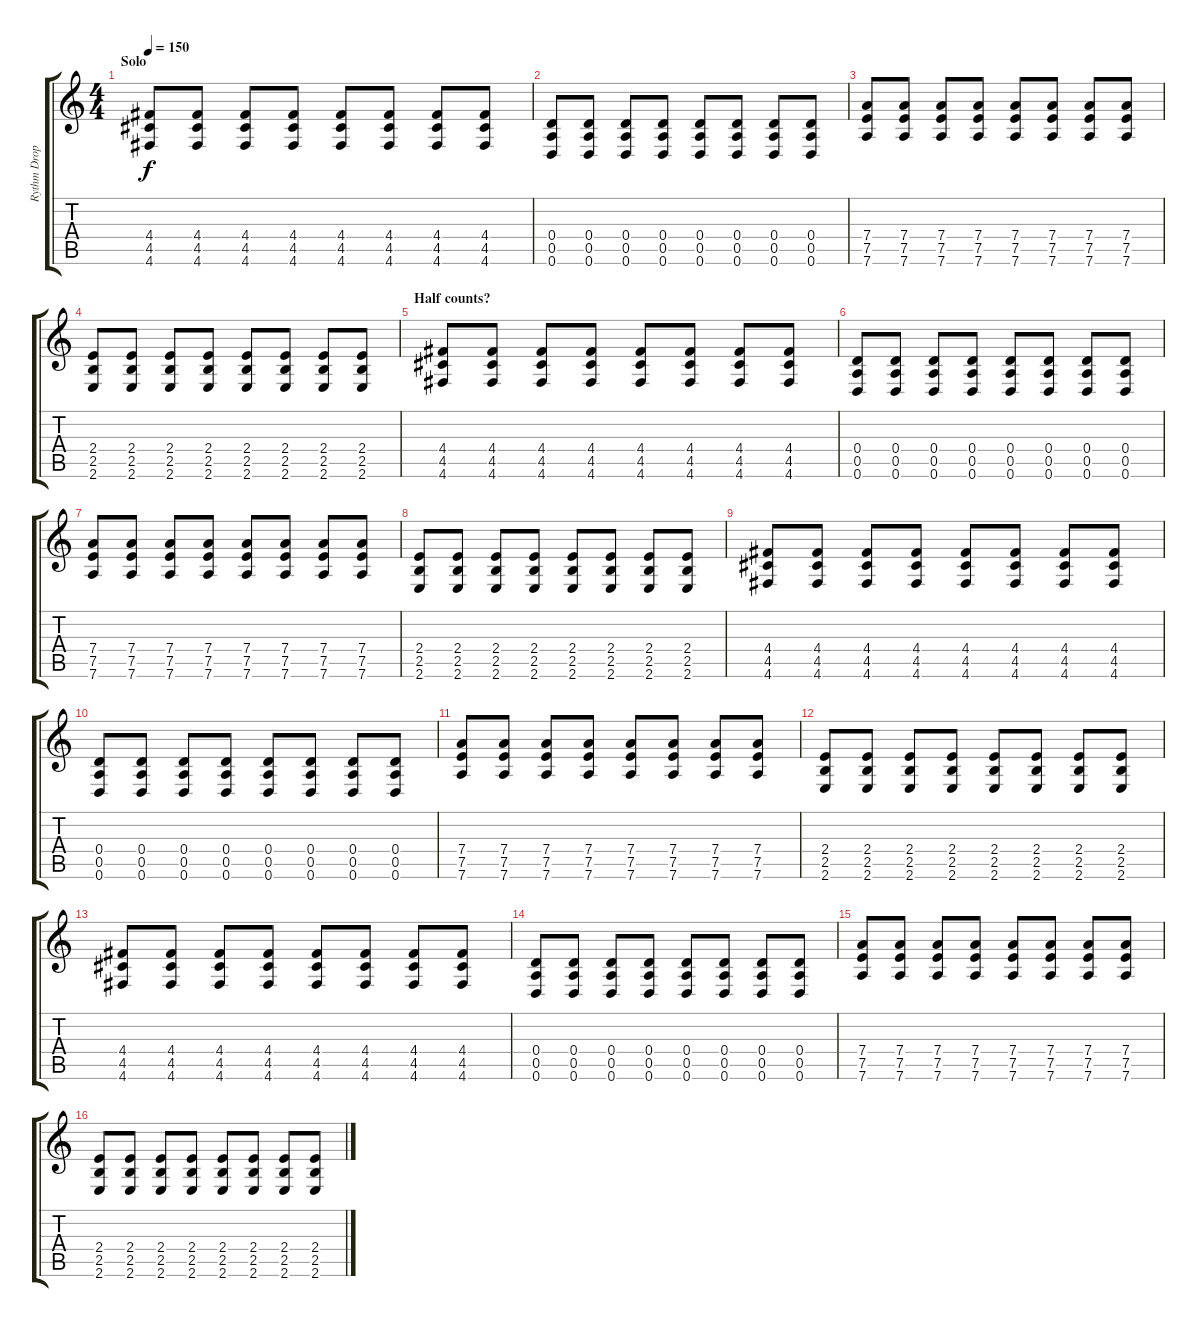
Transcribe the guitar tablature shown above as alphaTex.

\track ("Rythm Drop D" "Rythm Drop") {instrument overdrivenguitar}
\staff {score tabs}
\tuning (E4 B3 G3 D3 A2 D2) {hide}
\ts (4 4)
\section ("" "Solo")
\tempo 150
\clef g2
\ks c
(4.4 4.5 4.6).8{dy f} (4.4 4.5 4.6).8 (4.4 4.5 4.6).8 (4.4 4.5 4.6).8 (4.4 4.5 4.6).8 (4.4 4.5 4.6).8 (4.4 4.5 4.6).8 (4.4 4.5 4.6).8 |
(0.4 0.5 0.6).8 (0.4 0.5 0.6).8 (0.4 0.5 0.6).8 (0.4 0.5 0.6).8 (0.4 0.5 0.6).8 (0.4 0.5 0.6).8 (0.4 0.5 0.6).8 (0.4 0.5 0.6).8 |
(7.4 7.5 7.6).8 (7.4 7.5 7.6).8 (7.4 7.5 7.6).8 (7.4 7.5 7.6).8 (7.4 7.5 7.6).8 (7.4 7.5 7.6).8 (7.4 7.5 7.6).8 (7.4 7.5 7.6).8 |
(2.4 2.5 2.6).8 (2.4 2.5 2.6).8 (2.4 2.5 2.6).8 (2.4 2.5 2.6).8 (2.4 2.5 2.6).8 (2.4 2.5 2.6).8 (2.4 2.5 2.6).8 (2.4 2.5 2.6).8 |
\section ("" "Half counts?")
(4.4 4.5 4.6).8 (4.4 4.5 4.6).8 (4.4 4.5 4.6).8 (4.4 4.5 4.6).8 (4.4 4.5 4.6).8 (4.4 4.5 4.6).8 (4.4 4.5 4.6).8 (4.4 4.5 4.6).8 |
(0.4 0.5 0.6).8 (0.4 0.5 0.6).8 (0.4 0.5 0.6).8 (0.4 0.5 0.6).8 (0.4 0.5 0.6).8 (0.4 0.5 0.6).8 (0.4 0.5 0.6).8 (0.4 0.5 0.6).8 |
(7.4 7.5 7.6).8 (7.4 7.5 7.6).8 (7.4 7.5 7.6).8 (7.4 7.5 7.6).8 (7.4 7.5 7.6).8 (7.4 7.5 7.6).8 (7.4 7.5 7.6).8 (7.4 7.5 7.6).8 |
(2.4 2.5 2.6).8 (2.4 2.5 2.6).8 (2.4 2.5 2.6).8 (2.4 2.5 2.6).8 (2.4 2.5 2.6).8 (2.4 2.5 2.6).8 (2.4 2.5 2.6).8 (2.4 2.5 2.6).8 |
(4.4 4.5 4.6).8 (4.4 4.5 4.6).8 (4.4 4.5 4.6).8 (4.4 4.5 4.6).8 (4.4 4.5 4.6).8 (4.4 4.5 4.6).8 (4.4 4.5 4.6).8 (4.4 4.5 4.6).8 |
(0.4 0.5 0.6).8 (0.4 0.5 0.6).8 (0.4 0.5 0.6).8 (0.4 0.5 0.6).8 (0.4 0.5 0.6).8 (0.4 0.5 0.6).8 (0.4 0.5 0.6).8 (0.4 0.5 0.6).8 |
(7.4 7.5 7.6).8 (7.4 7.5 7.6).8 (7.4 7.5 7.6).8 (7.4 7.5 7.6).8 (7.4 7.5 7.6).8 (7.4 7.5 7.6).8 (7.4 7.5 7.6).8 (7.4 7.5 7.6).8 |
(2.4 2.5 2.6).8 (2.4 2.5 2.6).8 (2.4 2.5 2.6).8 (2.4 2.5 2.6).8 (2.4 2.5 2.6).8 (2.4 2.5 2.6).8 (2.4 2.5 2.6).8 (2.4 2.5 2.6).8 |
(4.4 4.5 4.6).8 (4.4 4.5 4.6).8 (4.4 4.5 4.6).8 (4.4 4.5 4.6).8 (4.4 4.5 4.6).8 (4.4 4.5 4.6).8 (4.4 4.5 4.6).8 (4.4 4.5 4.6).8 |
(0.4 0.5 0.6).8 (0.4 0.5 0.6).8 (0.4 0.5 0.6).8 (0.4 0.5 0.6).8 (0.4 0.5 0.6).8 (0.4 0.5 0.6).8 (0.4 0.5 0.6).8 (0.4 0.5 0.6).8 |
(7.4 7.5 7.6).8 (7.4 7.5 7.6).8 (7.4 7.5 7.6).8 (7.4 7.5 7.6).8 (7.4 7.5 7.6).8 (7.4 7.5 7.6).8 (7.4 7.5 7.6).8 (7.4 7.5 7.6).8 |
(2.4 2.5 2.6).8 (2.4 2.5 2.6).8 (2.4 2.5 2.6).8 (2.4 2.5 2.6).8 (2.4 2.5 2.6).8 (2.4 2.5 2.6).8 (2.4 2.5 2.6).8 (2.4 2.5 2.6).8
